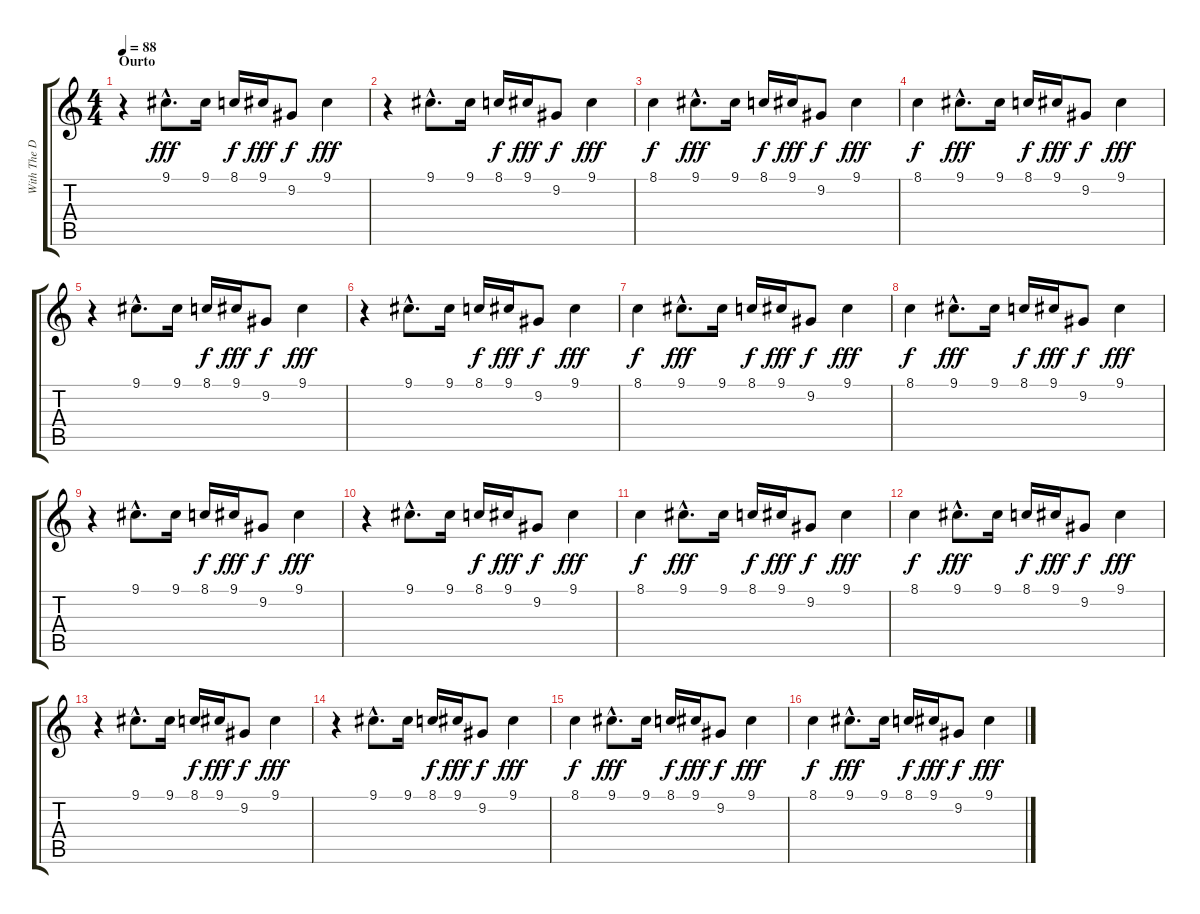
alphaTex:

\track ("With The Drums.." "With The D") {instrument percussiveorgan}
\staff {score tabs}
\tuning (E4 B3 G3 D3 A2 E2) {hide}
\ts (4 4)
\section ("" "Ourto")
\tempo 88
\clef g2
\ks c
r.4{dy f} 9.1{hac}.8{d dy fff} 9.1.16 8.1.16{dy f} 9.1.16{dy fff} 9.2.8{dy f} 9.1.4{dy fff} |
r.4 9.1{hac}.8{d} 9.1.16 8.1.16{dy f} 9.1.16{dy fff} 9.2.8{dy f} 9.1.4{dy fff} |
8.1.4{dy f} 9.1{hac}.8{d dy fff} 9.1.16 8.1.16{dy f} 9.1.16{dy fff} 9.2.8{dy f} 9.1.4{dy fff} |
8.1.4{dy f} 9.1{hac}.8{d dy fff} 9.1.16 8.1.16{dy f} 9.1.16{dy fff} 9.2.8{dy f} 9.1.4{dy fff} |
r.4 9.1{hac}.8{d} 9.1.16 8.1.16{dy f} 9.1.16{dy fff} 9.2.8{dy f} 9.1.4{dy fff} |
r.4 9.1{hac}.8{d} 9.1.16 8.1.16{dy f} 9.1.16{dy fff} 9.2.8{dy f} 9.1.4{dy fff} |
8.1.4{dy f} 9.1{hac}.8{d dy fff} 9.1.16 8.1.16{dy f} 9.1.16{dy fff} 9.2.8{dy f} 9.1.4{dy fff} |
8.1.4{dy f} 9.1{hac}.8{d dy fff} 9.1.16 8.1.16{dy f} 9.1.16{dy fff} 9.2.8{dy f} 9.1.4{dy fff} |
r.4 9.1{hac}.8{d} 9.1.16 8.1.16{dy f} 9.1.16{dy fff} 9.2.8{dy f} 9.1.4{dy fff} |
r.4 9.1{hac}.8{d} 9.1.16 8.1.16{dy f} 9.1.16{dy fff} 9.2.8{dy f} 9.1.4{dy fff} |
8.1.4{dy f} 9.1{hac}.8{d dy fff} 9.1.16 8.1.16{dy f} 9.1.16{dy fff} 9.2.8{dy f} 9.1.4{dy fff} |
8.1.4{dy f} 9.1{hac}.8{d dy fff} 9.1.16 8.1.16{dy f} 9.1.16{dy fff} 9.2.8{dy f} 9.1.4{dy fff} |
r.4 9.1{hac}.8{d} 9.1.16 8.1.16{dy f} 9.1.16{dy fff} 9.2.8{dy f} 9.1.4{dy fff} |
r.4 9.1{hac}.8{d} 9.1.16 8.1.16{dy f} 9.1.16{dy fff} 9.2.8{dy f} 9.1.4{dy fff} |
8.1.4{dy f} 9.1{hac}.8{d dy fff} 9.1.16 8.1.16{dy f} 9.1.16{dy fff} 9.2.8{dy f} 9.1.4{dy fff} |
8.1.4{dy f} 9.1{hac}.8{d dy fff} 9.1.16 8.1.16{dy f} 9.1.16{dy fff} 9.2.8{dy f} 9.1.4{dy fff}
